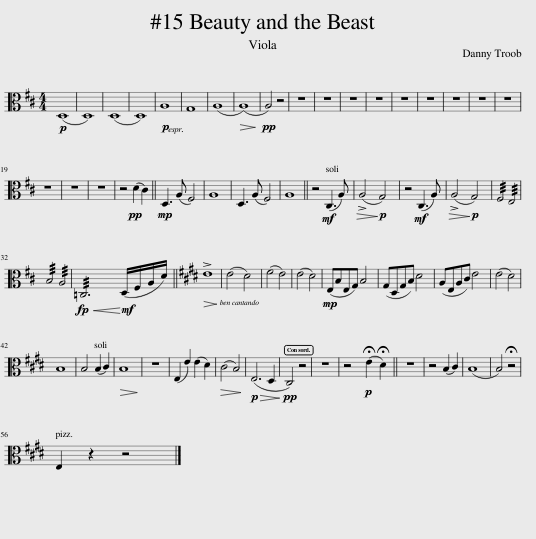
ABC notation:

X:1
L:1/8
M:4/4
I:linebreak $
K:D
V:1 alto
V:1
!p! (D,8 | D,8) | (D,8 | D,8) |!p! A,8 | %5
 G,8 | (A,8 |!>(! (A,8)!>)! |!pp! A,4) z4 | z8 | %10
 z8 | z8 | z8 | z8 | z8 | %15
 z8 | z8 | z8 |$ z8 | z8 | %20
 z8 | z4!pp! (D2 C2) ||!mp! D,3 (A, F,4) | A,8 | D,3 (A, F,4) | %25
 A,8 || z4!mf! (C,3 A,) |!>(! (!>!A,4!p! G,4)!>)! | z4!mf! (C,3 A,) |!>(! (!>!A,4!p! G,4)!>)! | %30
 !///!F,4 !///!E,4 |$ !///!B,4 !///!A,4 |!<(! !///!=C,6!mf! (D,/F,/A,/D/)!<)! ||[K:E]!>(! !>!E8!>)! | (E4 D4) | %35
 (F4 E4) | (E4 D4) |!mp! (E,B,E,G,) B,4 | (G,D,G,B,) D4 | (A,E,A,C) E4 | %40
 (E4 D4) |$ B,8 | B,4 (B,2 C2) |!>(! B,8!>)! | z8 | %45
 (E,2 E2) (E2 D2) |!>(! (C4 B,4)!>)! |!p!!>(! (E,6 D,2!>)! |!pp! C,4) z4 | z8 | %50
 z4!p! (!fermata!E2 !fermata!D2) || z8 | z4 (B,2 C2) | (B,8 | B,4) !fermata!z4 |$ %55
 E,2 z2 z4 |] %56
